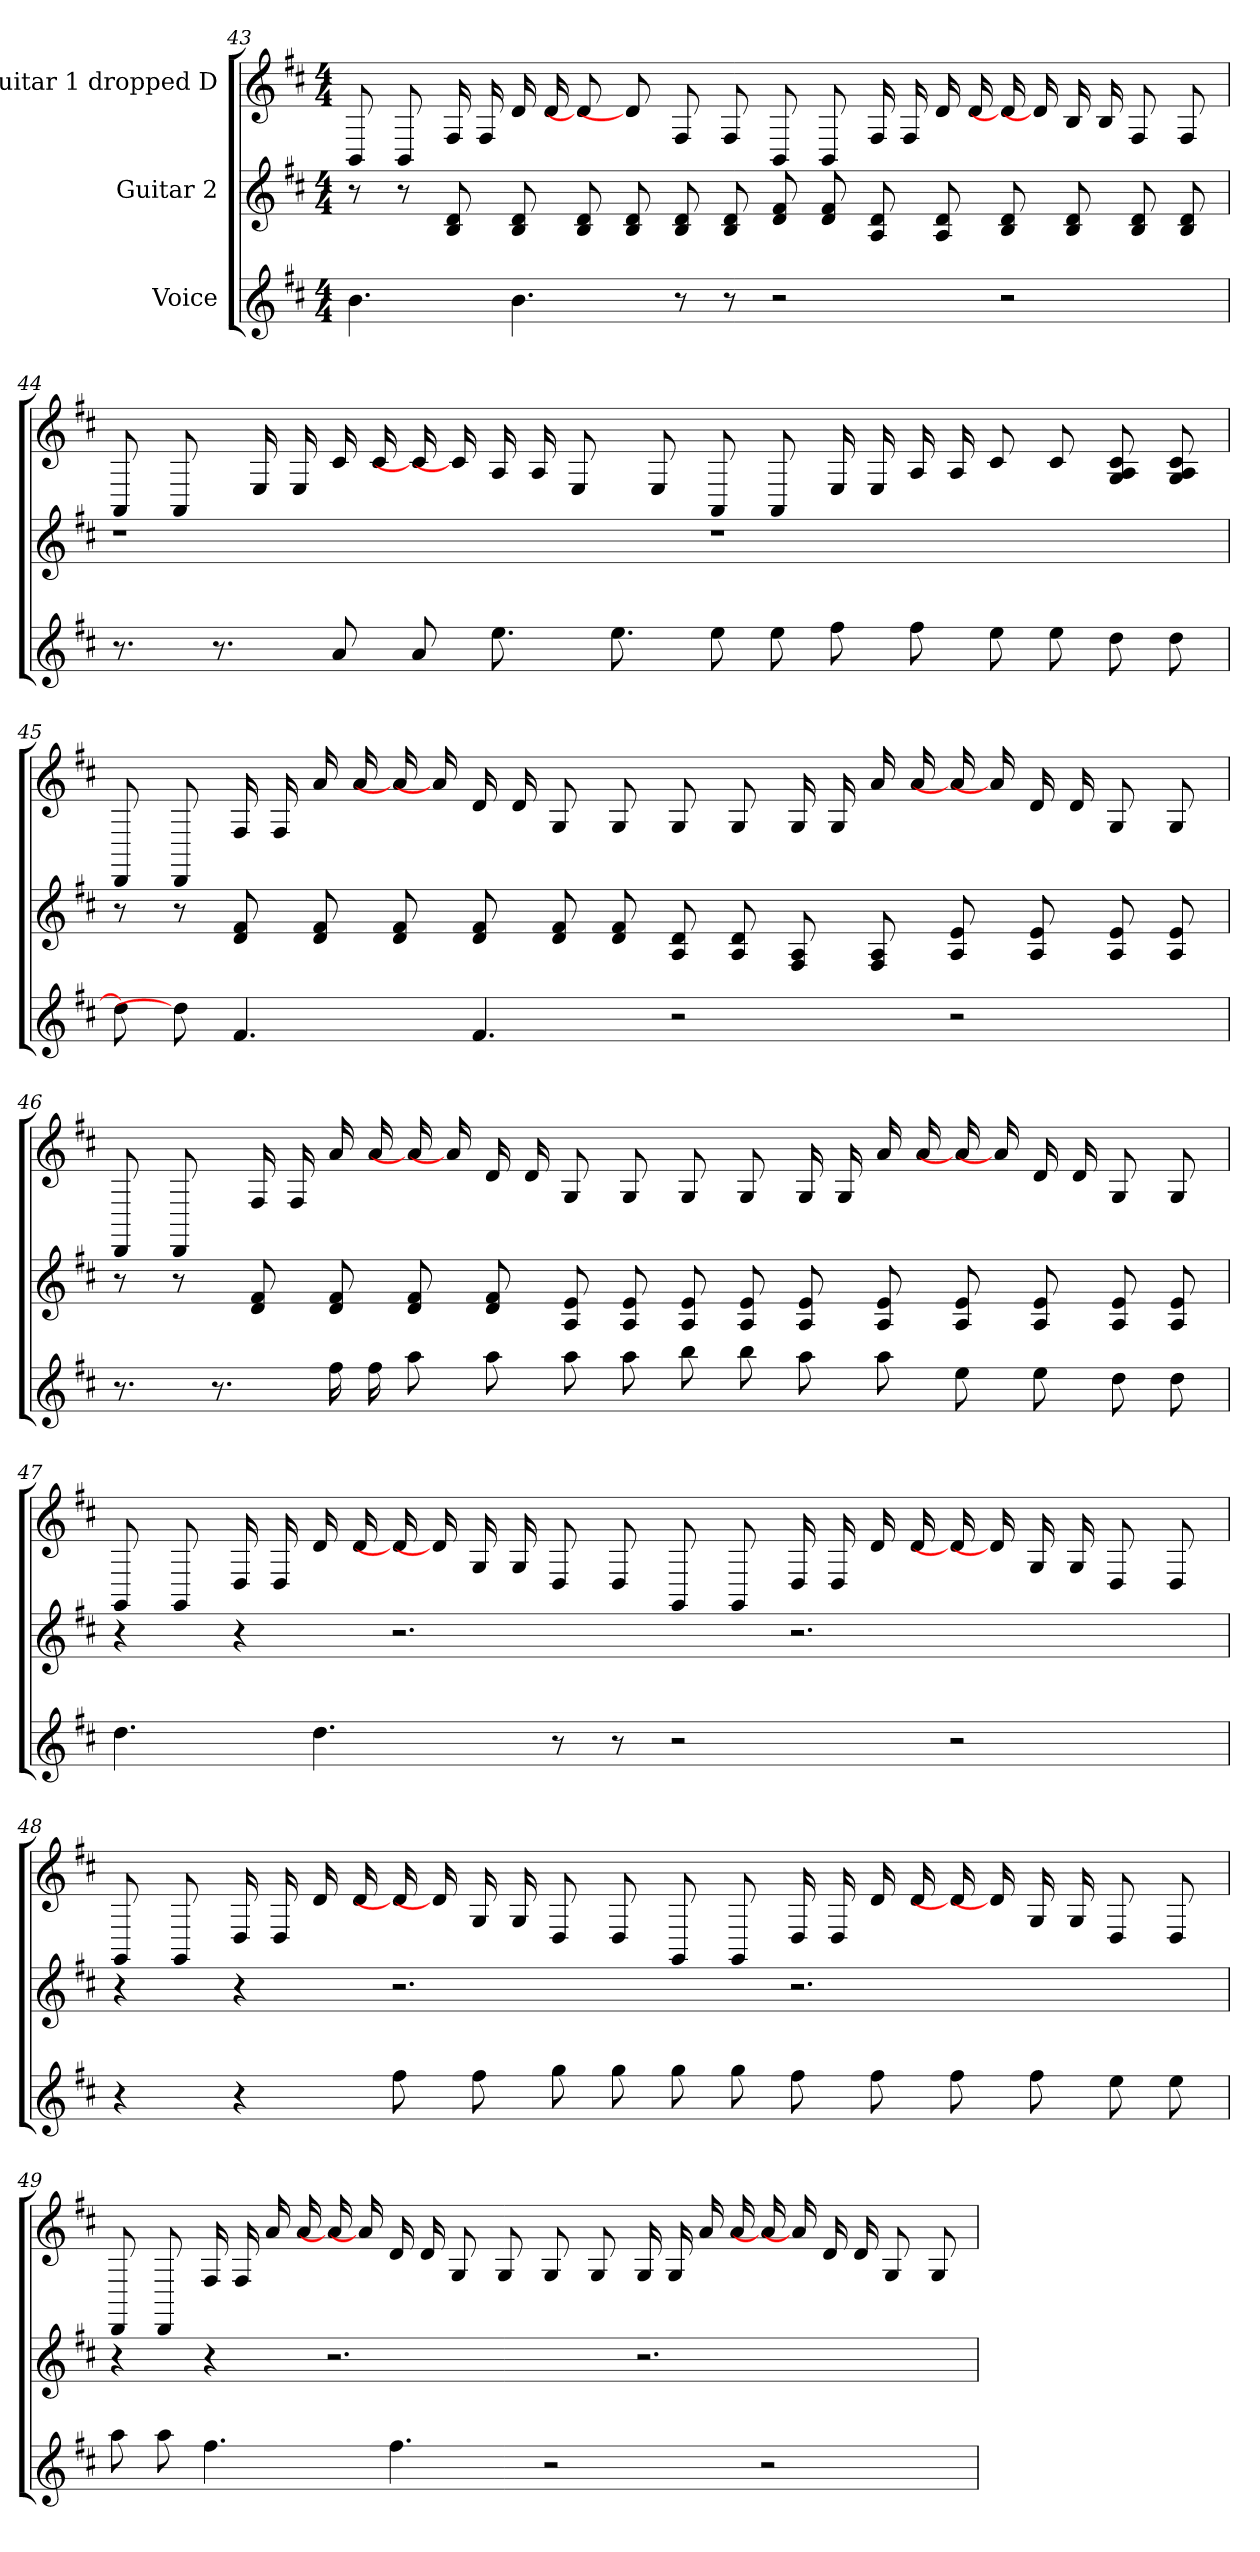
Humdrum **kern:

**kern	**kern	**kern
*part3	*part2	*part1
*staff3	*staff2	*staff1
*I"Voice	*I"Guitar 2	*I"Guitar 1 dropped D
*	*	*
*ITrd8c14	*	*
*k[f#c#]	*k[f#c#]	*k[f#c#]
*M4/4	*M4/4	*M4/4
=43	=43	=43
4.B	8r	8BB
.	8r	8BB
.	8d 8B	16F#
.	.	16F#
4.B	8d 8B	16d
.	.	16d
.	8d 8B	8d]
.	8d 8B	8d]
8r	8d 8B	8F#
8r	8d 8B	8F#
2r	8f# 8d	8BB
.	8f# 8d	8BB
.	8d 8A	16F#
.	.	16F#
.	8d 8A	16d
.	.	16d
2r	8d 8B	16d]
.	.	16d]
.	8d 8B	16B
.	.	16B
.	8d 8B	8F#
.	8d 8B	8F#
=44	=44	=44
8.r	1r	8AA
.	.	8AA
8.r	.	.
.	.	16E
.	.	16E
8A	.	16c#
.	.	16c#
8A	.	16c#]
.	.	16c#]
8.e	.	16A
.	.	16A
.	.	8E
8.e	.	.
.	.	8E
8e	1r	8AA
8e	.	8AA
8f#	.	16E
.	.	16E
8f#	.	16A
.	.	16A
8e	.	8c#
8e	.	8c#
8d	.	8c# 8A 8G
8d	.	8c# 8A 8G
=45	=45	=45
8d]	8r	8DD
8d]	8r	8DD
4.F#	8f# 8d	16F#
.	.	16F#
.	8f# 8d	16a
.	.	16a
.	8f# 8d	16a]
.	.	16a]
4.F#	8f# 8d	16d
.	.	16d
.	8f# 8d	8G
.	8f# 8d	8G
2r	8d 8A	8G
.	8d 8A	8G
.	8A 8F#	16G
.	.	16G
.	8A 8F#	16a
.	.	16a
2r	8e 8A	16a]
.	.	16a]
.	8e 8A	16d
.	.	16d
.	8e 8A	8G
.	8e 8A	8G
=46	=46	=46
8.r	8r	8DD
.	8r	8DD
8.r	.	.
.	8f# 8d	16F#
.	.	16F#
16f#	8f# 8d	16a
16f#	.	16a
8a	8f# 8d	16a]
.	.	16a]
8a	8f# 8d	16d
.	.	16d
8a	8e 8A	8G
8a	8e 8A	8G
8b	8e 8A	8G
8b	8e 8A	8G
8a	8e 8A	16G
.	.	16G
8a	8e 8A	16a
.	.	16a
8e	8e 8A	16a]
.	.	16a]
8e	8e 8A	16d
.	.	16d
8d	8e 8A	8G
8d	8e 8A	8G
=47	=47	=47
4.d	4r	8GG
.	.	8GG
.	4r	16D
.	.	16D
4.d	.	16d
.	.	16d
.	2.r	16d]
.	.	16d]
.	.	16G
.	.	16G
8r	.	8D
8r	.	8D
2r	.	8GG
.	.	8GG
.	2.r	16D
.	.	16D
.	.	16d
.	.	16d
2r	.	16d]
.	.	16d]
.	.	16G
.	.	16G
.	.	8D
.	.	8D
=48	=48	=48
4r	4r	8GG
.	.	8GG
4r	4r	16D
.	.	16D
.	.	16d
.	.	16d
8f#	2.r	16d]
.	.	16d]
8f#	.	16G
.	.	16G
8g	.	8D
8g	.	8D
8g	.	8GG
8g	.	8GG
8f#	2.r	16D
.	.	16D
8f#	.	16d
.	.	16d
8f#	.	16d]
.	.	16d]
8f#	.	16G
.	.	16G
8e	.	8D
8e	.	8D
=49	=49	=49
8a	4r	8DD
8a	.	8DD
4.f#	4r	16F#
.	.	16F#
.	.	16a
.	.	16a
.	2.r	16a]
.	.	16a]
4.f#	.	16d
.	.	16d
.	.	8G
.	.	8G
2r	.	8G
.	.	8G
.	2.r	16G
.	.	16G
.	.	16a
.	.	16a
2r	.	16a]
.	.	16a]
.	.	16d
.	.	16d
.	.	8G
.	.	8G
=	=	=
*-	*-	*-
